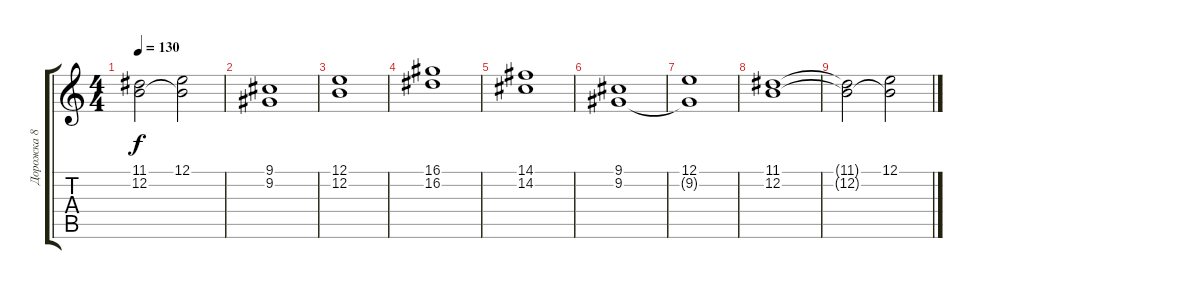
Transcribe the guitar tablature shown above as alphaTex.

\track ("Дорожка 8" "Дорожка 8") {instrument choiraahs}
\staff {score tabs}
\tuning (E4 B3 G3 D3 A2 E2) {hide}
\ts (4 4)
\tempo 130
\clef g2
\ks c
(11.1{t} 12.2{t}).2{dy f} (12.1 12.2{t}).2 |
(9.1 9.2).1 |
(12.1 12.2).1 |
(16.1 16.2).1 |
(14.1 14.2).1 |
(9.1 9.2).1 |
(12.1 9.2{t}).1 |
(11.1 12.2).1 |
(11.1{t} 12.2{t}).2 (12.1 12.2{t}).2
